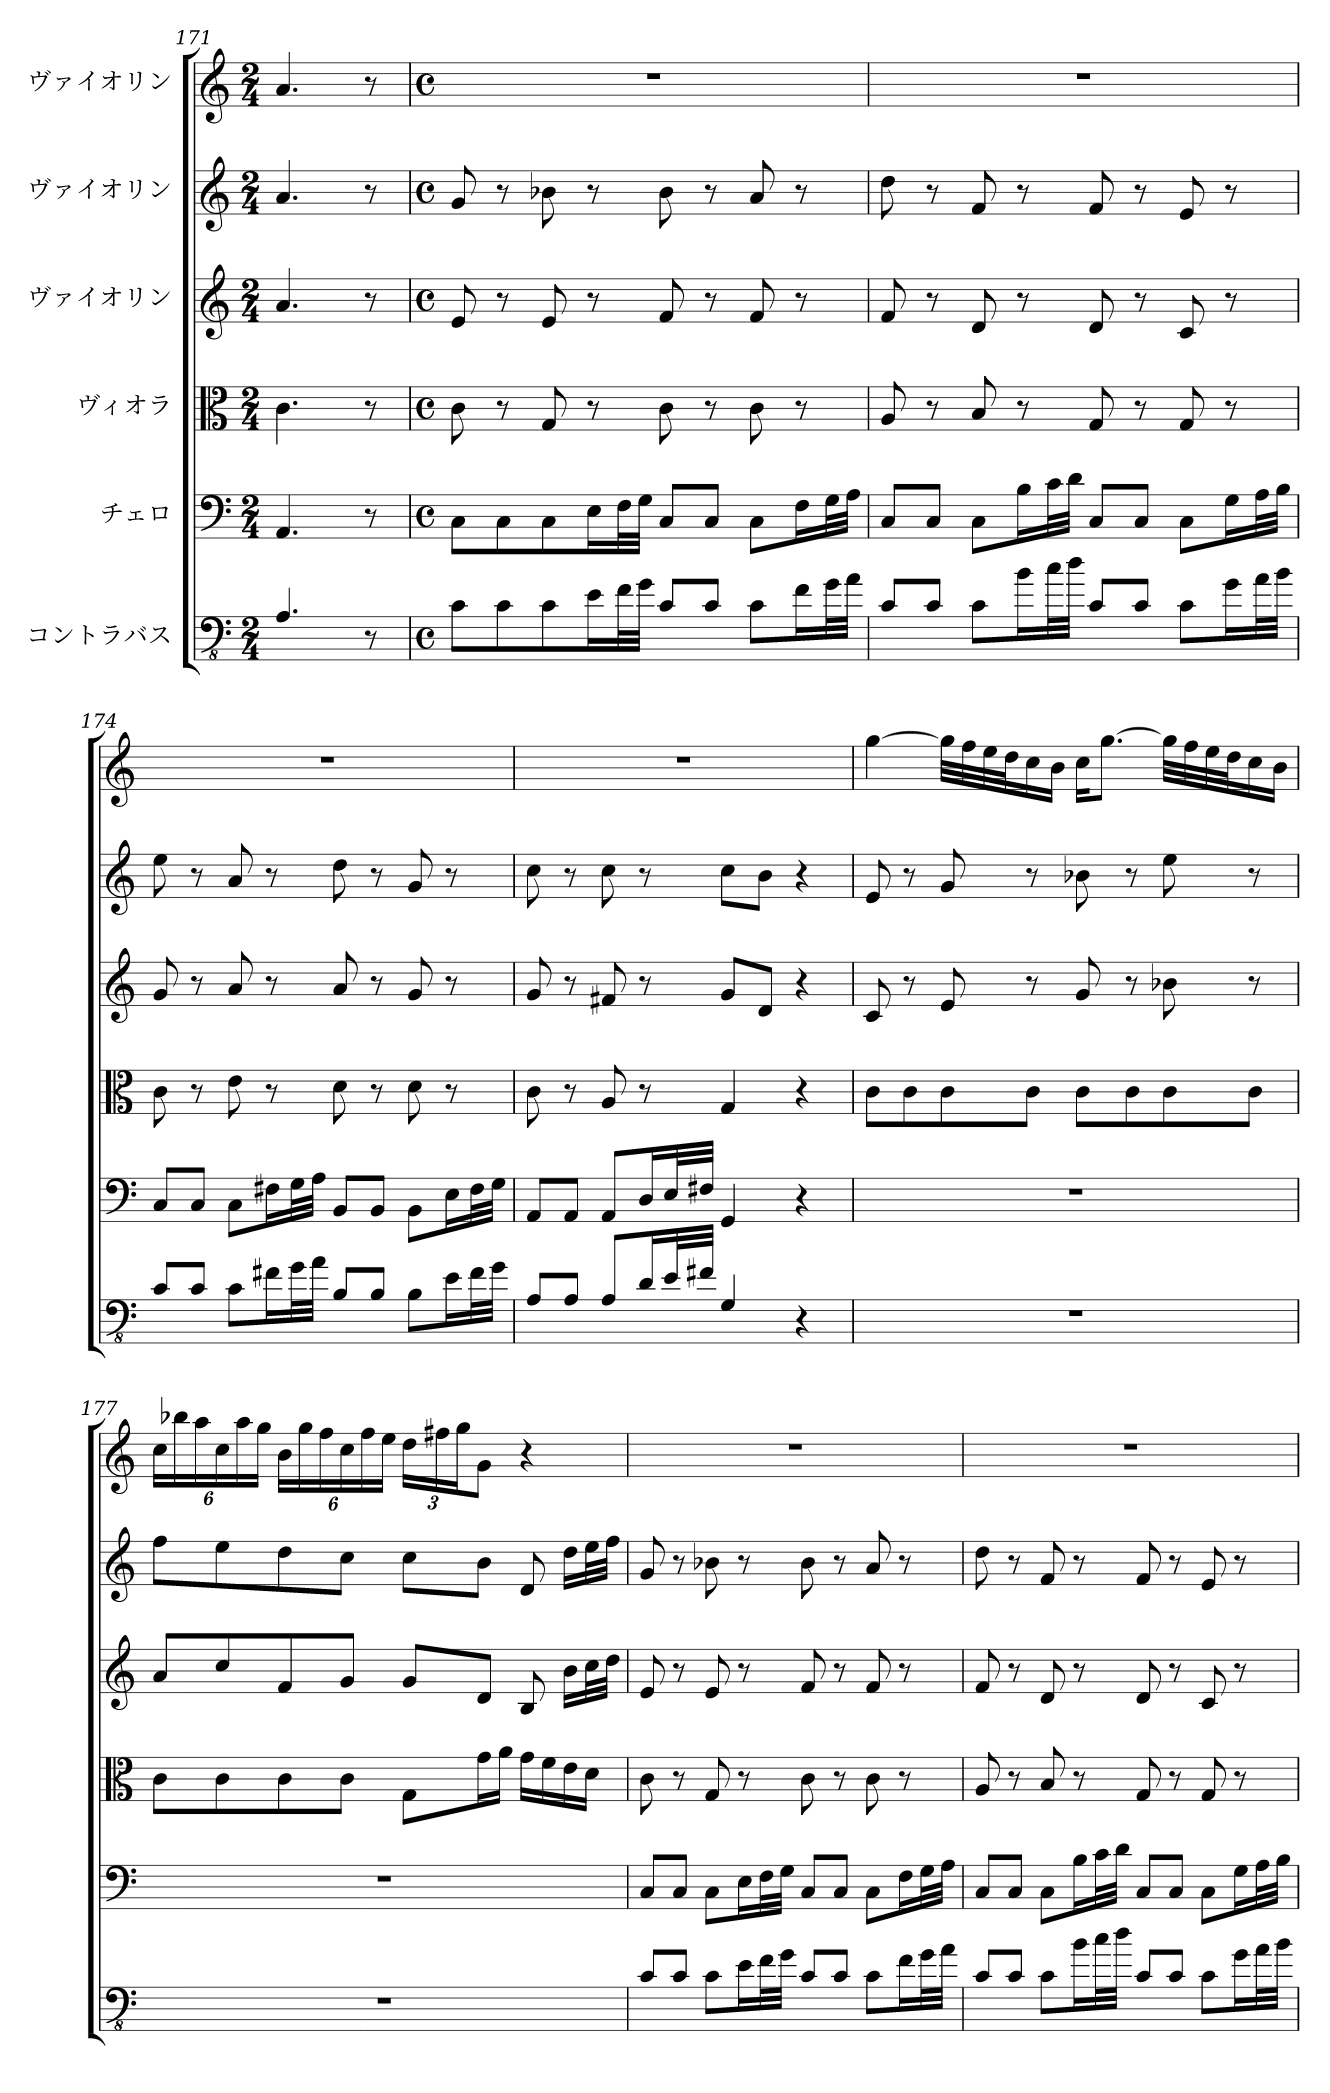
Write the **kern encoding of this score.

**kern	**kern	**kern	**kern	**kern	**kern
*part6	*part5	*part4	*part3	*part2	*part1
*staff6	*staff5	*staff4	*staff3	*staff2	*staff1
*I"コントラバス	*I"チェロ	*I"ヴィオラ	*I"ヴァイオリン	*I"ヴァイオリン	*I"ヴァイオリン
*clefFv4	*clefF4	*clefC3	*clefG2	*clefG2	*clefG2
*ITrd7c12	*	*	*	*	*
*k[]	*k[]	*k[]	*k[]	*k[]	*k[]
*M2/4	*M2/4	*M2/4	*M2/4	*M2/4	*M2/4
=171	=171	=171	=171	=171	=171
4.AAA/	4.AA/	4.c\	4.a/	4.a/	4.a/
8r	8r	8r	8r	8r	8r
!!LO:PB:g=z
=172	=172	=172	=172	=172	=172
*M4/4	*M4/4	*M4/4	*M4/4	*M4/4	*M4/4
*met(c)	*met(c)	*met(c)	*met(c)	*met(c)	*met(c)
*	*	*	*	*	*MM66
8CC\L	8C\L	8c\	8e/	8g/	1r
8CC\	8C\	8r	8r	8r	.
8CC\	8C\	8G/	8e/	8b-X\	.
16EE\L	16E\L	8r	8r	8r	.
32FF\L	32F\L	.	.	.	.
32GG\JJJ	32G\JJJ	.	.	.	.
8CC/L	8C/L	8c\	8f/	8b-\	.
8CC/J	8C/J	8r	8r	8r	.
8CC\L	8C\L	8c\	8f/	8a/	.
16FF\L	16F\L	8r	8r	8r	.
32GG\L	32G\L	.	.	.	.
32AA\JJJ	32A\JJJ	.	.	.	.
=173	=173	=173	=173	=173	=173
8CC/L	8C/L	8A/	8f/	8dd\	1r
8CC/J	8C/J	8r	8r	8r	.
8CC\L	8C\L	8B/	8d/	8f/	.
16BB\L	16B\L	8r	8r	8r	.
32C\L	32c\L	.	.	.	.
32D\JJJ	32d\JJJ	.	.	.	.
8CC/L	8C/L	8G/	8d/	8f/	.
8CC/J	8C/J	8r	8r	8r	.
8CC\L	8C\L	8G/	8c/	8e/	.
16GG\L	16G\L	8r	8r	8r	.
32AA\L	32A\L	.	.	.	.
32BB\JJJ	32B\JJJ	.	.	.	.
=174	=174	=174	=174	=174	=174
8CC/L	8C/L	8c\	8g/	8ee\	1r
8CC/J	8C/J	8r	8r	8r	.
8CC\L	8C\L	8e\	8a/	8a/	.
16FF#X\L	16F#X\L	8r	8r	8r	.
32GG\L	32G\L	.	.	.	.
32AA\JJJ	32A\JJJ	.	.	.	.
8BBB/L	8BB/L	8d\	8a/	8dd\	.
8BBB/J	8BB/J	8r	8r	8r	.
8BBB\L	8BB\L	8d\	8g/	8g/	.
16EE\L	16E\L	8r	8r	8r	.
32FF#\L	32F#\L	.	.	.	.
32GG\JJJ	32G\JJJ	.	.	.	.
!!LO:LB:g=z
=175	=175	=175	=175	=175	=175
8AAA/L	8AA/L	8c\	8g/	8cc\	1r
8AAA/J	8AA/J	8r	8r	8r	.
8AAA/L	8AA/L	8A/	8f#X/	8cc\	.
16DD/L	16D/L	8r	8r	8r	.
32EE/L	32E/L	.	.	.	.
32FF#X/JJJ	32F#X/JJJ	.	.	.	.
4GGG/	4GG/	4G/	8g/L	8cc\L	.
.	.	.	8d/J	8b\J	.
4r	4r	4r	4r	4r	.
=176	=176	=176	=176	=176	=176
1r	1r	8c\L	8c/	8e/	[4gg\
.	.	8c\	8r	8r	.
.	.	8c\	8e/	8g/	32gg\LLL]
.	.	.	.	.	32ff\
.	.	.	.	.	32ee\
.	.	.	.	.	32dd\J
.	.	8c\J	8r	8r	16cc\
.	.	.	.	.	16b\JJ
.	.	8c\L	8g/	8b-X\	16cc\KL
.	.	.	.	.	[8.gg\J
.	.	8c\	8r	8r	.
.	.	8c\	8b-X\	8ee\	32gg\LLL]
.	.	.	.	.	32ff\
.	.	.	.	.	32ee\
.	.	.	.	.	32dd\J
.	.	8c\J	8r	8r	16cc\
.	.	.	.	.	16b\JJ
!!LO:PB:g=z
=177	=177	=177	=177	=177	=177
*	*	*	*	*	*Xbrackettup
1r	1r	8c\L	8a/L	8ff\L	24cc\LL
.	.	.	.	.	24bb-X\
.	.	.	.	.	24aa\
.	.	8c\	8cc/	8ee\	24cc\
.	.	.	.	.	24aa\
.	.	.	.	.	24gg\JJ
.	.	8c\	8f/	8dd\	24b\LL
.	.	.	.	.	24gg\
.	.	.	.	.	24ff\
.	.	8c\J	8g/J	8cc\J	24cc\
.	.	.	.	.	24ff\
.	.	.	.	.	24ee\JJ
.	.	8G\L	8g/L	8cc\L	24dd\LL
.	.	.	.	.	24ff#X\
.	.	.	.	.	24gg\J
.	.	16g\L	8d/J	8b\J	8g\J
.	.	16a\JJ	.	.	.
.	.	16g\LL	8B/	8d/	4r
.	.	16f\	.	.	.
.	.	16e\	16b\LL	16dd\LL	.
.	.	16d\JJ	32cc\L	32ee\L	.
.	.	.	32dd\JJJ	32ff\JJJ	.
=178	=178	=178	=178	=178	=178
8CC/L	8C/L	8c\	8e/	8g/	1r
8CC/J	8C/J	8r	8r	8r	.
8CC\L	8C\L	8G/	8e/	8b-X\	.
16EE\L	16E\L	8r	8r	8r	.
32FF\L	32F\L	.	.	.	.
32GG\JJJ	32G\JJJ	.	.	.	.
8CC/L	8C/L	8c\	8f/	8b-\	.
8CC/J	8C/J	8r	8r	8r	.
8CC\L	8C\L	8c\	8f/	8a/	.
16FF\L	16F\L	8r	8r	8r	.
32GG\L	32G\L	.	.	.	.
32AA\JJJ	32A\JJJ	.	.	.	.
!!LO:LB:g=z
=179	=179	=179	=179	=179	=179
8CC/L	8C/L	8A/	8f/	8dd\	1r
8CC/J	8C/J	8r	8r	8r	.
8CC\L	8C\L	8B/	8d/	8f/	.
16BB\L	16B\L	8r	8r	8r	.
32C\L	32c\L	.	.	.	.
32D\JJJ	32d\JJJ	.	.	.	.
8CC/L	8C/L	8G/	8d/	8f/	.
8CC/J	8C/J	8r	8r	8r	.
8CC\L	8C\L	8G/	8c/	8e/	.
16GG\L	16G\L	8r	8r	8r	.
32AA\L	32A\L	.	.	.	.
32BB\JJJ	32B\JJJ	.	.	.	.
=	=	=	=	=	=
*-	*-	*-	*-	*-	*-
